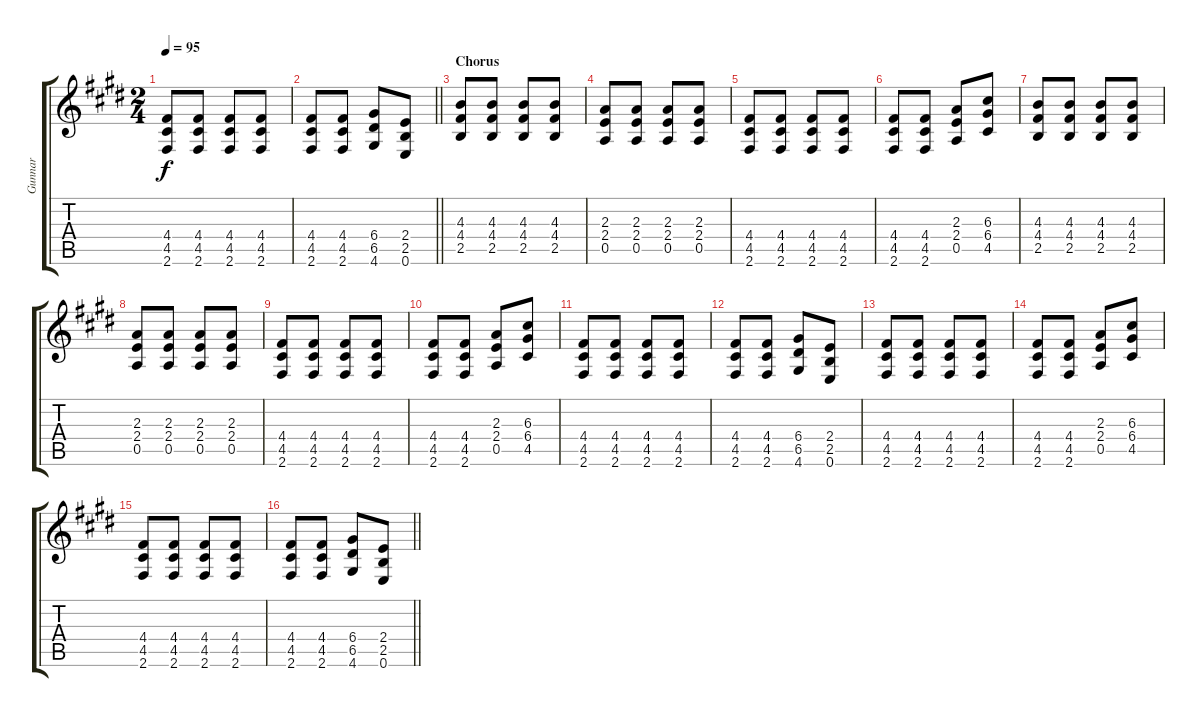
\track ("Gunnar" "Gunnar") {instrument distortionguitar}
\staff {score tabs}
\tuning (E4 B3 G3 D3 A2 E2) {hide}
\ts (2 4)
\tempo 95
\clef g2
\ks e
(4.4 4.5 2.6).8{dy f} (4.4 4.5 2.6).8 (4.4 4.5 2.6).8 (4.4 4.5 2.6).8 |
\barLineRight lightlight
(4.4 4.5 2.6).8 (4.4 4.5 2.6).8 (6.4 6.5 4.6).8 (2.4 2.5 0.6).8 |
\section ("" "Chorus")
(4.3 4.4 2.5).8 (4.3 4.4 2.5).8 (4.3 4.4 2.5).8 (4.3 4.4 2.5).8 |
(2.3 2.4 0.5).8 (2.3 2.4 0.5).8 (2.3 2.4 0.5).8 (2.3 2.4 0.5).8 |
(4.4 4.5 2.6).8 (4.4 4.5 2.6).8 (4.4 4.5 2.6).8 (4.4 4.5 2.6).8 |
(4.4 4.5 2.6).8 (4.4 4.5 2.6).8 (2.3 2.4 0.5).8 (6.3 6.4 4.5).8 |
(4.3 4.4 2.5).8 (4.3 4.4 2.5).8 (4.3 4.4 2.5).8 (4.3 4.4 2.5).8 |
(2.3 2.4 0.5).8 (2.3 2.4 0.5).8 (2.3 2.4 0.5).8 (2.3 2.4 0.5).8 |
(4.4 4.5 2.6).8 (4.4 4.5 2.6).8 (4.4 4.5 2.6).8 (4.4 4.5 2.6).8 |
(4.4 4.5 2.6).8 (4.4 4.5 2.6).8 (2.3 2.4 0.5).8 (6.3 6.4 4.5).8 |
(4.4 4.5 2.6).8 (4.4 4.5 2.6).8 (4.4 4.5 2.6).8 (4.4 4.5 2.6).8 |
(4.4 4.5 2.6).8 (4.4 4.5 2.6).8 (6.4 6.5 4.6).8 (2.4 2.5 0.6).8 |
(4.4 4.5 2.6).8 (4.4 4.5 2.6).8 (4.4 4.5 2.6).8 (4.4 4.5 2.6).8 |
(4.4 4.5 2.6).8 (4.4 4.5 2.6).8 (2.3 2.4 0.5).8 (6.3 6.4 4.5).8 |
(4.4 4.5 2.6).8 (4.4 4.5 2.6).8 (4.4 4.5 2.6).8 (4.4 4.5 2.6).8 |
\barLineRight lightlight
(4.4 4.5 2.6).8 (4.4 4.5 2.6).8 (6.4 6.5 4.6).8 (2.4 2.5 0.6).8
